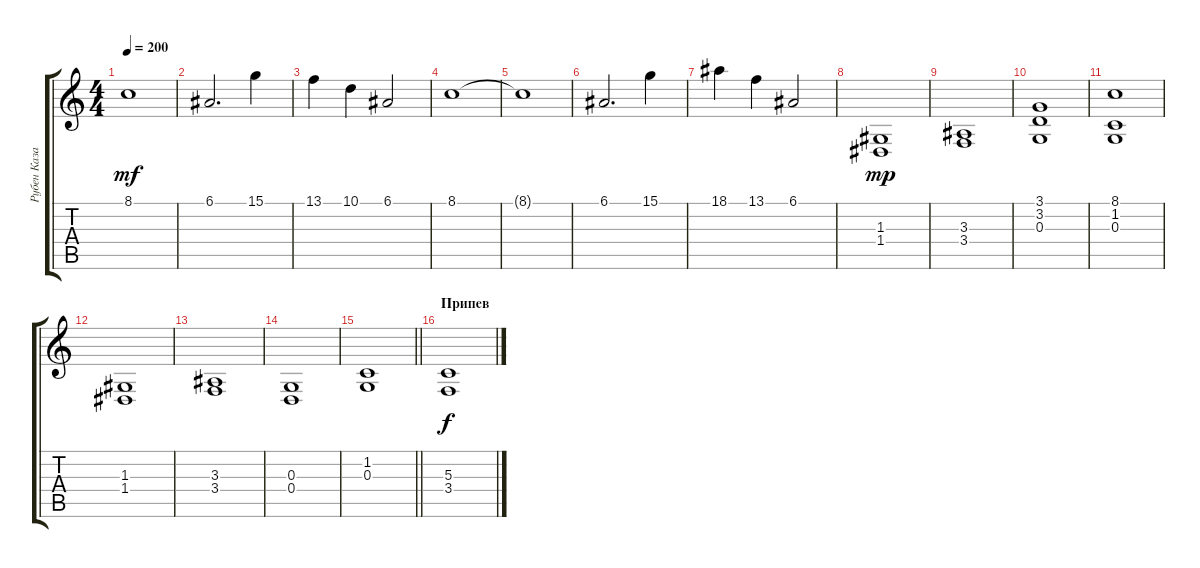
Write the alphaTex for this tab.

\track ("Рубен Казарьян" "Рубен Каза") {instrument stringensemble1}
\staff {score tabs}
\tuning (E4 B3 G3 D3 A2 E2) {hide}
\ts (4 4)
\tempo 200
\clef g2
\ks c
8.1{t}.1{dy mf} |
6.1.2{d} 15.1.4 |
13.1.4 10.1.4 6.1.2 |
8.1.1 |
8.1{t}.1 |
6.1.2{d} 15.1.4 |
18.1.4 13.1.4 6.1.2 |
(1.3 1.4).1{dy mp} |
(3.3 3.4).1 |
(3.1 3.2 0.3).1 |
(8.1 1.2 0.3).1 |
(1.3 1.4).1 |
(3.3 3.4).1 |
(0.3 0.4).1 |
\barLineRight lightlight
(1.2 0.3).1 |
\section ("" "Припев")
(5.3 3.4).1{dy f}
